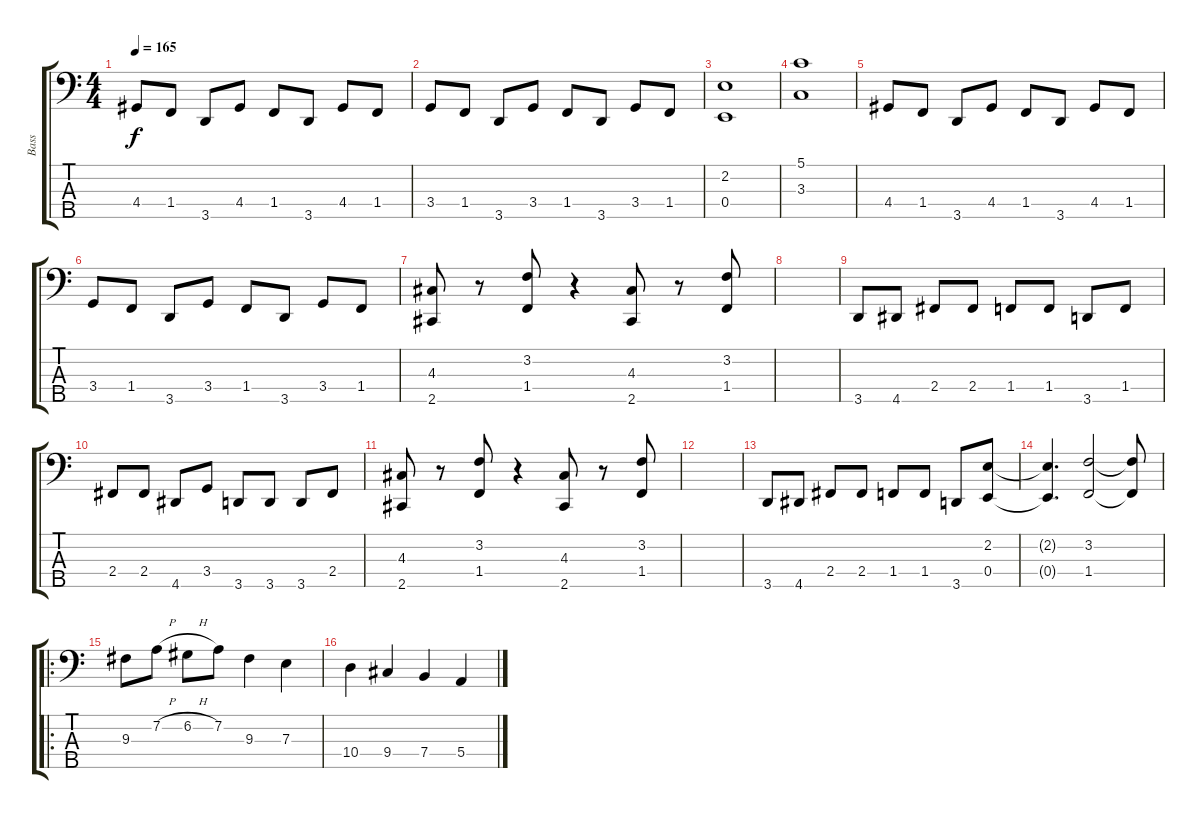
\track ("Bass" "Bass") {instrument fretlessbass}
\staff {score tabs}
\tuning (G2 D2 A1 E1 B0) {hide}
\ts (4 4)
\tempo 165
\clef f4
\ks c
4.4.8{dy f} 1.4.8 3.5.8 4.4.8 1.4.8 3.5.8 4.4.8 1.4.8 |
3.4.8 1.4.8 3.5.8 3.4.8 1.4.8 3.5.8 3.4.8 1.4.8 |
(2.2 0.4).1 |
(5.1 3.3).1 |
4.4.8 1.4.8 3.5.8 4.4.8 1.4.8 3.5.8 4.4.8 1.4.8 |
3.4.8 1.4.8 3.5.8 3.4.8 1.4.8 3.5.8 3.4.8 1.4.8 |
(4.3 2.5).8 r.8 (3.2 1.4).8 r.4 (4.3 2.5).8 r.8 (3.2 1.4).8 |
|
3.5.8 4.5.8 2.4.8 2.4.8 1.4.8 1.4.8 3.5.8 1.4.8 |
2.4.8 2.4.8 4.5.8 3.4.8 3.5.8 3.5.8 3.5.8 2.4.8 |
(4.3 2.5).8 r.8 (3.2 1.4).8 r.4 (4.3 2.5).8 r.8 (3.2 1.4).8 |
|
3.5.8 4.5.8 2.4.8 2.4.8 1.4.8 1.4.8 3.5.8 (2.2 0.4).8 |
(2.2{t} 0.4{t}).4{d} (3.2 1.4).2 (3.2{t} 1.4{t}).8 |
\ro
9.3.8 7.2{h}.8 6.2{h}.8 7.2.8 9.3.4 7.3.4 |
10.4.4 9.4.4 7.4.4 5.4.4
